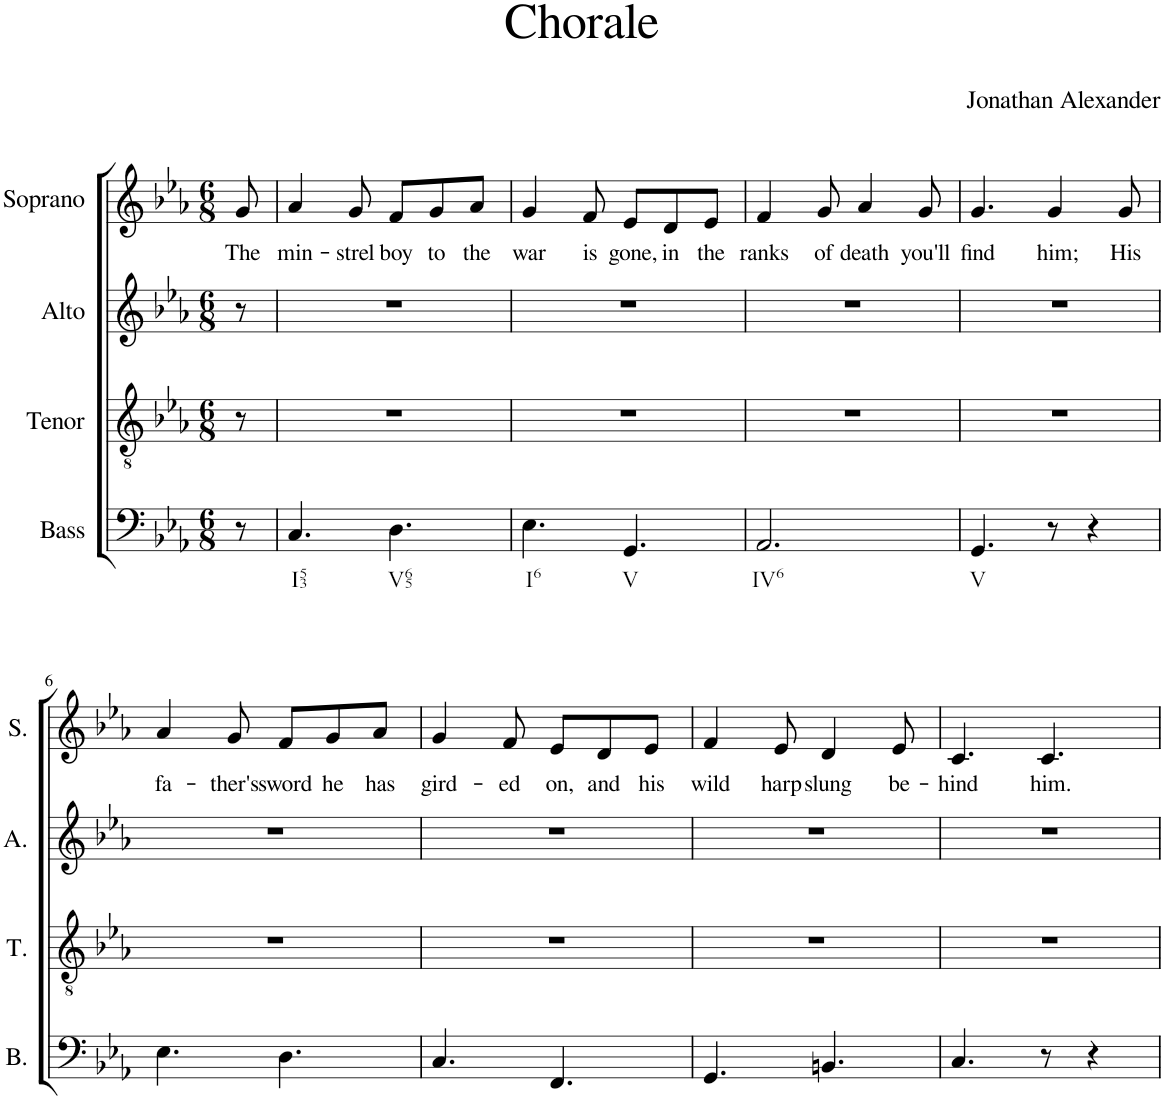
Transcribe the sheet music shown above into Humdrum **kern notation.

**kern	**text	**kern	**kern	**kern	**text
*part4	*part4	*part3	*part2	*part1	*part1
*staff4	*staff4	*staff3	*staff2	*staff1	*staff1
*I"Bass	*	*I"Tenor	*I"Alto	*I"Soprano	*
*I'B.	*	*I'T.	*I'A.	*I'S.	*
*clefF4	*	*clefGv2	*clefG2	*clefG2	*
*k[b-e-a-]	*	*k[b-e-a-]	*k[b-e-a-]	*k[b-e-a-]	*
*M6/8	*	*M6/8	*M6/8	*M6/8	*
=1	=1	=1	=1	=1	=1
!	!	!	!	!	!LO:LY:b
8r	.	8r	8r	8g/	The
=2	=2	=2	=2	=2	=2
!	!LO:LY:b	!	!	!	!LO:LY:b
4.C/	I53	2.r	2.r	4a-/	min-
!	!	!	!	!	!LO:LY:b
.	.	.	.	8g/	-strel
!	!LO:LY:b	!	!	!	!LO:LY:b
4.D\	V65	.	.	8f/L	boy
!	!	!	!	!	!LO:LY:b
.	.	.	.	8g/	to
!	!	!	!	!	!LO:LY:b
.	.	.	.	8a-/J	the
=3	=3	=3	=3	=3	=3
!	!LO:LY:b	!	!	!	!LO:LY:b
4.E-\	I6	2.r	2.r	4g/	war
!	!	!	!	!	!LO:LY:b
.	.	.	.	8f/	is
!	!LO:LY:b	!	!	!	!LO:LY:b
4.GG/	V	.	.	8e-/L	gone,
!	!	!	!	!	!LO:LY:b
.	.	.	.	8d/	in
!	!	!	!	!	!LO:LY:b
.	.	.	.	8e-/J	the
=4	=4	=4	=4	=4	=4
!	!LO:LY:b	!	!	!	!LO:LY:b
2.AA-/	IV6	2.r	2.r	4f/	ranks
!	!	!	!	!	!LO:LY:b
.	.	.	.	8g/	of
!	!	!	!	!	!LO:LY:b
.	.	.	.	4a-/	death
!	!	!	!	!	!LO:LY:b
.	.	.	.	8g/	you'll
=5	=5	=5	=5	=5	=5
!	!LO:LY:b	!	!	!	!LO:LY:b
4.GG/	V	2.r	2.r	4.g/	find
!	!	!	!	!	!LO:LY:b
8r	.	.	.	4g/	him;
4r	.	.	.	.	.
!	!	!	!	!	!LO:LY:b
.	.	.	.	8g/	His
!!LO:LB:g=z
=6	=6	=6	=6	=6	=6
!	!	!	!	!	!LO:LY:b
4.E-\	.	2.r	2.r	4a-/	fa-
!	!	!	!	!	!LO:LY:b
.	.	.	.	8g/	-ther's
!	!	!	!	!	!LO:LY:b
4.D\	.	.	.	8f/L	sword
!	!	!	!	!	!LO:LY:b
.	.	.	.	8g/	he
!	!	!	!	!	!LO:LY:b
.	.	.	.	8a-/J	has
=7	=7	=7	=7	=7	=7
!	!	!	!	!	!LO:LY:b
4.C/	.	2.r	2.r	4g/	gird-
!	!	!	!	!	!LO:LY:b
.	.	.	.	8f/	-ed
!	!	!	!	!	!LO:LY:b
4.FF/	.	.	.	8e-/L	on,
!	!	!	!	!	!LO:LY:b
.	.	.	.	8d/	and
!	!	!	!	!	!LO:LY:b
.	.	.	.	8e-/J	his
=8	=8	=8	=8	=8	=8
!	!	!	!	!	!LO:LY:b
4.GG/	.	2.r	2.r	4f/	wild
!	!	!	!	!	!LO:LY:b
.	.	.	.	8e-/	harp
!	!	!	!	!	!LO:LY:b
4.BBn/	.	.	.	4d/	slung
!	!	!	!	!	!LO:LY:b
.	.	.	.	8e-/	be-
=9	=9	=9	=9	=9	=9
!	!	!	!	!	!LO:LY:b
4.C/	.	2.r	2.r	4.c/	-hind
!	!	!	!	!	!LO:LY:b
8r	.	.	.	4.c/	him.
4r	.	.	.	.	.
=	=	=	=	=	=
*-	*-	*-	*-	*-	*-
